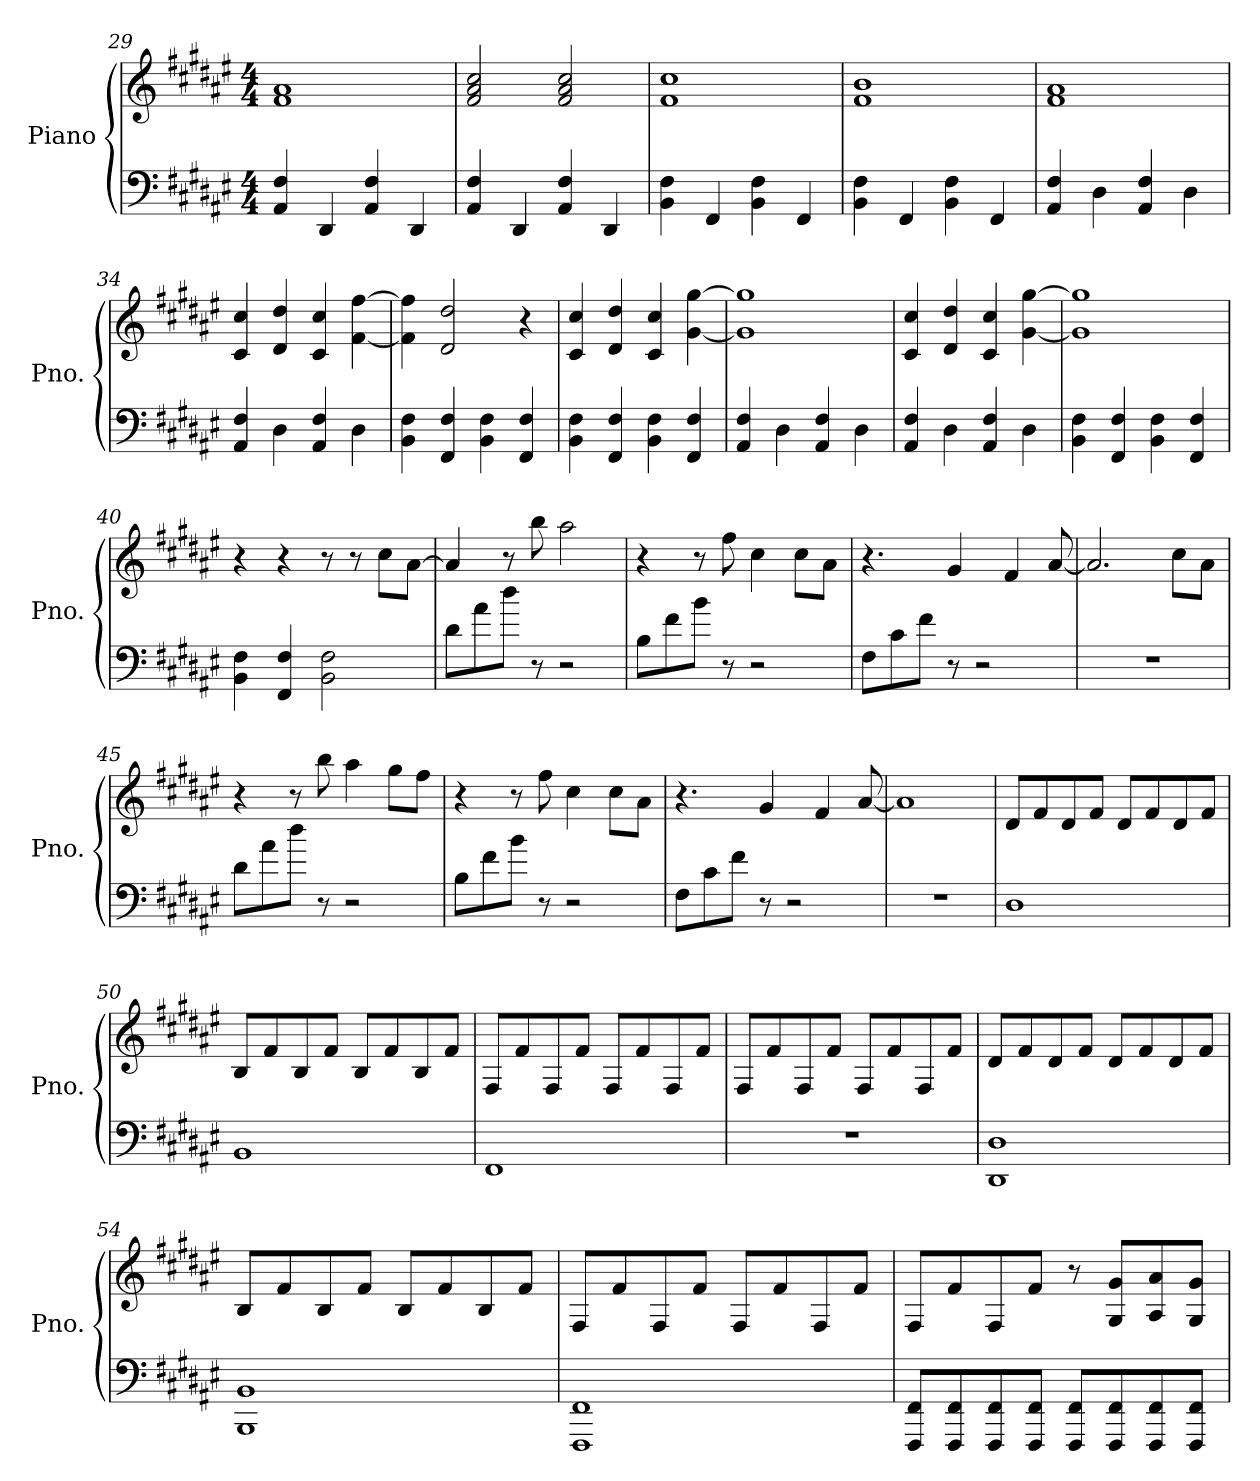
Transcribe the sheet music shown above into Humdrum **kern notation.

**kern	**kern
*part1	*part1
*staff2	*staff1
*I"Piano	*
*I'Pno.	*
*clefF4	*clefG2
*k[f#c#g#d#a#e#]	*k[f#c#g#d#a#e#]
*M4/4	*M4/4
=29	=29
4AA#/ 4F#/	1f# 1a#
4DD#/	.
4AA#/ 4F#/	.
4DD#/	.
=30	=30
4AA#/ 4F#/	2f#/ 2a#/ 2cc#/
4DD#/	.
4AA#/ 4F#/	2f#/ 2a#/ 2cc#/
4DD#/	.
=31	=31
4BB\ 4F#\	1f# 1cc#
4FF#/	.
4BB\ 4F#\	.
4FF#/	.
=32	=32
4BB\ 4F#\	1f# 1b
4FF#/	.
4BB\ 4F#\	.
4FF#/	.
=33	=33
4AA#/ 4F#/	1f# 1a#
4D#\	.
4AA#/ 4F#/	.
4D#\	.
!!LO:LB:g=z
=34	=34
4AA#/ 4F#/	4c#/ 4cc#/
4D#\	4d#/ 4dd#/
4AA#/ 4F#/	4c#/ 4cc#/
4D#\	[4f#\ [4ff#\
=35	=35
4BB\ 4F#\	4f#\] 4ff#\]
4FF#/ 4F#/	2d#/ 2dd#/
4BB\ 4F#\	.
4FF#/ 4F#/	4r
=36	=36
4BB\ 4F#\	4c#/ 4cc#/
4FF#/ 4F#/	4d#/ 4dd#/
4BB\ 4F#\	4c#/ 4cc#/
4FF#/ 4F#/	[4g#\ [4gg#\
=37	=37
4AA#/ 4F#/	1g#] 1gg#]
4D#\	.
4AA#/ 4F#/	.
4D#\	.
=38	=38
4AA#/ 4F#/	4c#/ 4cc#/
4D#\	4d#/ 4dd#/
4AA#/ 4F#/	4c#/ 4cc#/
4D#\	[4g#\ [4gg#\
=39	=39
4BB\ 4F#\	1g#] 1gg#]
4FF#/ 4F#/	.
4BB\ 4F#\	.
4FF#/ 4F#/	.
=40	=40
4BB\ 4F#\	4r
4FF#/ 4F#/	4r
2BB\ 2F#\	8r
.	8r
.	8cc#\L
.	[8a#\J
=41	=41
8d#\L	4a#/]
8a#\	.
8dd#\J	8r
8r	8bb\
2r	2aa#\
!!LO:LB:g=z
=42	=42
8B\L	4r
8f#\	.
8b\J	8r
8r	8ff#\
2r	4cc#\
.	8cc#\L
.	8a#\J
=43	=43
8F#\L	4.r
8c#\	.
8f#\J	.
8r	4g#/
2r	.
.	4f#/
.	[8a#/
=44	=44
1r	2.a#/]
.	8cc#\L
.	8a#\J
=45	=45
8d#\L	4r
8a#\	.
8dd#\J	8r
8r	8bb\
2r	4aa#\
.	8gg#\L
.	8ff#\J
=46	=46
8B\L	4r
8f#\	.
8b\J	8r
8r	8ff#\
2r	4cc#\
.	8cc#\L
.	8a#\J
!!LO:LB:g=z
=47	=47
8F#\L	4.r
8c#\	.
8f#\J	.
8r	4g#/
2r	.
.	4f#/
.	[8a#/
=48	=48
1r	1a#]
=49	=49
1D#	8d#/L
.	8f#/
.	8d#/
.	8f#/J
.	8d#/L
.	8f#/
.	8d#/
.	8f#/J
=50	=50
1BB	8B/L
.	8f#/
.	8B/
.	8f#/J
.	8B/L
.	8f#/
.	8B/
.	8f#/J
=51	=51
1FF#	8F#/L
.	8f#/
.	8F#/
.	8f#/J
.	8F#/L
.	8f#/
.	8F#/
.	8f#/J
=52	=52
1r	8F#/L
.	8f#/
.	8F#/
.	8f#/J
.	8F#/L
.	8f#/
.	8F#/
.	8f#/J
!!LO:LB:g=z
=53	=53
1DD# 1D#	8d#/L
.	8f#/
.	8d#/
.	8f#/J
.	8d#/L
.	8f#/
.	8d#/
.	8f#/J
=54	=54
1BBB 1BB	8B/L
.	8f#/
.	8B/
.	8f#/J
.	8B/L
.	8f#/
.	8B/
.	8f#/J
=55	=55
1FFF# 1FF#	8F#/L
.	8f#/
.	8F#/
.	8f#/J
.	8F#/L
.	8f#/
.	8F#/
.	8f#/J
=56	=56
8FFF#/ 8FF#/L	8F#/L
8FFF#/ 8FF#/	8f#/
8FFF#/ 8FF#/	8F#/
8FFF#/ 8FF#/J	8f#/J
8FFF#/ 8FF#/L	8r
8FFF#/ 8FF#/	8G#/ 8g#/L
8FFF#/ 8FF#/	8A#/ 8a#/
8FFF#/ 8FF#/J	8G#/ 8g#/J
=	=
*-	*-
